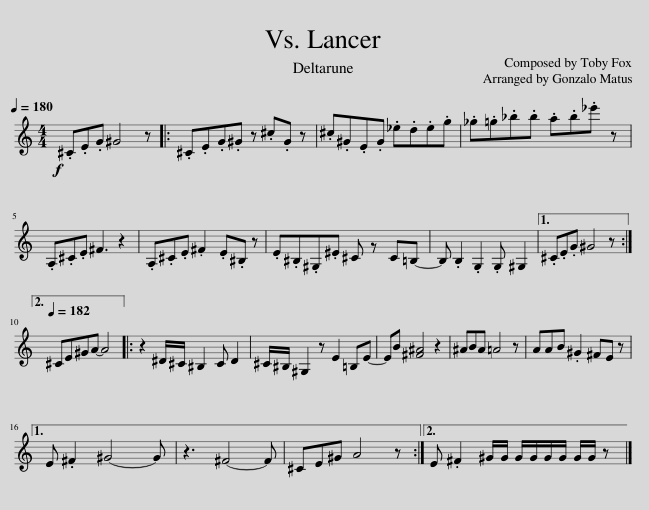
X:1
L:1/8
Q:1/4=180
M:4/4
I:linebreak $
K:C
V:1 treble
V:1
!f! .^C.E.G ^G4 z |: .^C.E.G.^G z .^c.G z | .^c.^G.E.G ._e.d.e.g | ._g.=g._b.b .a.b._e' z |$ .A,.^C.E ^F3 z2 | %5
 .A,.^C.E .^F2 .E.^B, z | .E.^B,.^G,.^E ^C z C=B,- | B, .B,2 .G,2 .G, ^G,2 |1 .^C.E.G ^G4 z :|2$[Q:1/4=182] ^CE^GA- A4 |: %10
 z2 ^D/^C/ ^B,2 C D2 | ^C/^B,/ ^G,2 z E2 =B,E- | EB [^F^A]4 z2 | ^ABA =A4 z | AAB .^G2 ^FE z |1$ %15
 E .^F2 ^G4- G | z3 ^F4- F | ^CE^G A4 z :|2 E .^F2 ^G/G/ G/G/G/G/ G/G/ z |] %19
